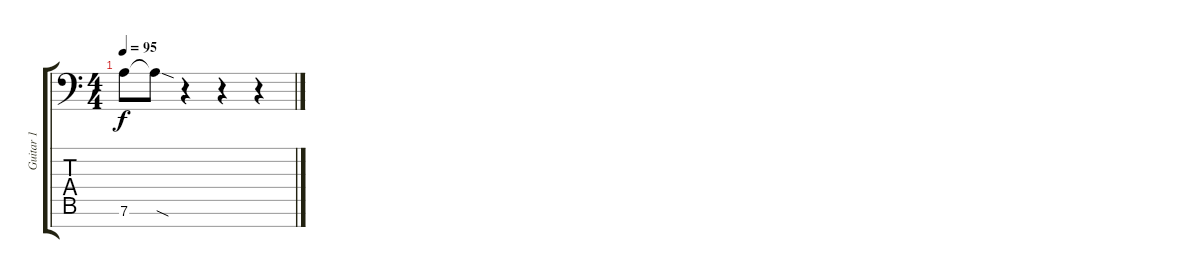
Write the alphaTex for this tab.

\track ("Guitar 1" "Guitar 1") {instrument distortionguitar}
\staff {score tabs}
\tuning (D4 A3 F3 C3 G2 D2 A1) {hide}
\ts (4 4)
\tempo 95
\clef f4
\ks c
7.6{t}.8{dy f} 7.6{sod t}.8 r.4 r.4 r.4
